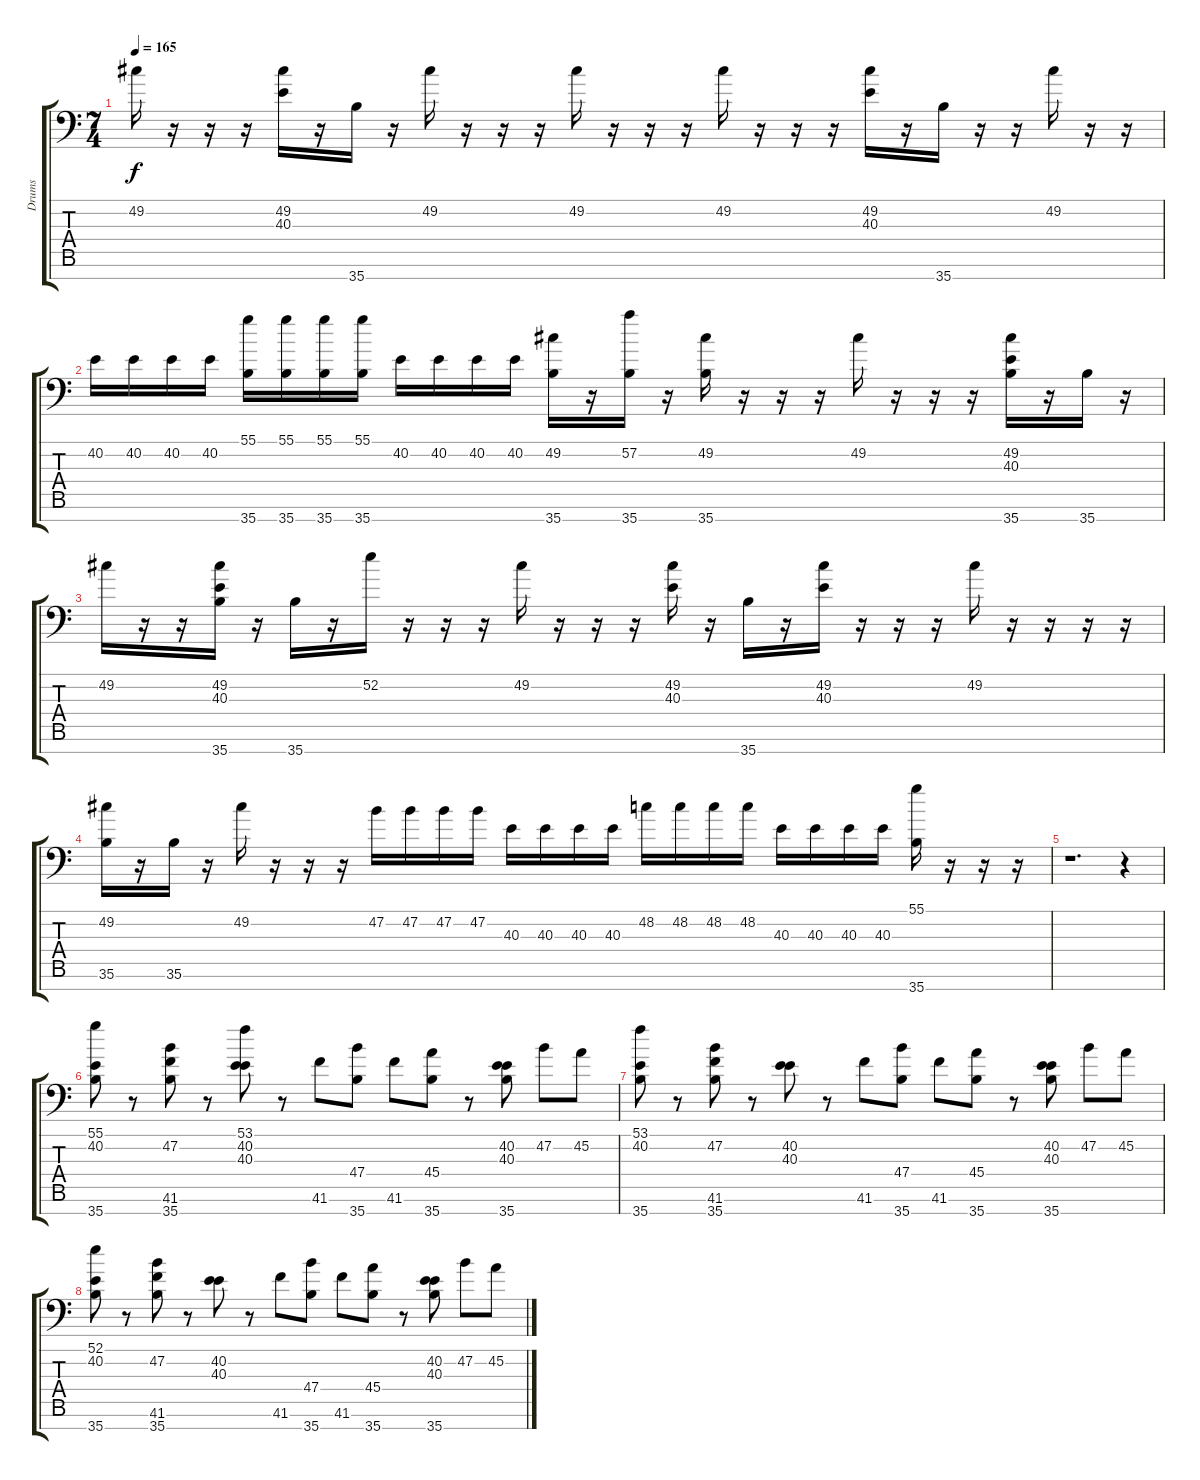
\track ("Drums" "Drums") {instrument acousticgrandpiano}
\staff {score tabs}
\tuning (C-1 C-1 C-1 C-1 C-1 C-1 C-1) {hide}
\ts (7 4)
\tempo 165
\clef f4
\ks c
49.2.16{dy f} r.16 r.16 r.16 (49.2 40.3).16 r.16 35.7.16 r.16 49.2.16 r.16 r.16 r.16 49.2.16 r.16 r.16 r.16 49.2.16 r.16 r.16 r.16 (49.2 40.3).16 r.16 35.7.16 r.16 r.16 49.2.16 r.16 r.16 |
40.2.16 40.2.16 40.2.16 40.2.16 (55.1 35.7).16 (55.1 35.7).16 (55.1 35.7).16 (55.1 35.7).16 40.2.16 40.2.16 40.2.16 40.2.16 (49.2 35.7).16 r.16 (57.2 35.7).16 r.16 (49.2 35.7).16 r.16 r.16 r.16 49.2.16 r.16 r.16 r.16 (49.2 40.3 35.7).16 r.16 35.7.16 r.16 |
49.2.16 r.16 r.16 (49.2 40.3 35.7).16 r.16 35.7.16 r.16 52.2.16 r.16 r.16 r.16 49.2.16 r.16 r.16 r.16 (49.2 40.3).16 r.16 35.7.16 r.16 (49.2 40.3).16 r.16 r.16 r.16 49.2.16 r.16 r.16 r.16 r.16 |
(49.2 35.6).16 r.16 35.6.16 r.16 49.2.16 r.16 r.16 r.16 47.2.16 47.2.16 47.2.16 47.2.16 40.3.16 40.3.16 40.3.16 40.3.16 48.2.16 48.2.16 48.2.16 48.2.16 40.3.16 40.3.16 40.3.16 40.3.16 (55.1 35.7).16 r.16 r.16 r.16 |
r.1{d} r.4 |
(55.1 40.2 35.7).8 r.8 (47.2 41.6 35.7).8 r.8 (53.1 40.2 40.3).8 r.8 41.6.8 (47.4 35.7).8 41.6.8 (45.4 35.7).8 r.8 (40.2 40.3 35.7).8 47.2.8 45.2.8 |
(53.1 40.2 35.7).8 r.8 (47.2 41.6 35.7).8 r.8 (40.2 40.3).8 r.8 41.6.8 (47.4 35.7).8 41.6.8 (45.4 35.7).8 r.8 (40.2 40.3 35.7).8 47.2.8 45.2.8 |
(52.1 40.2 35.7).8 r.8 (47.2 41.6 35.7).8 r.8 (40.2 40.3).8 r.8 41.6.8 (47.4 35.7).8 41.6.8 (45.4 35.7).8 r.8 (40.2 40.3 35.7).8 47.2.8 45.2.8
